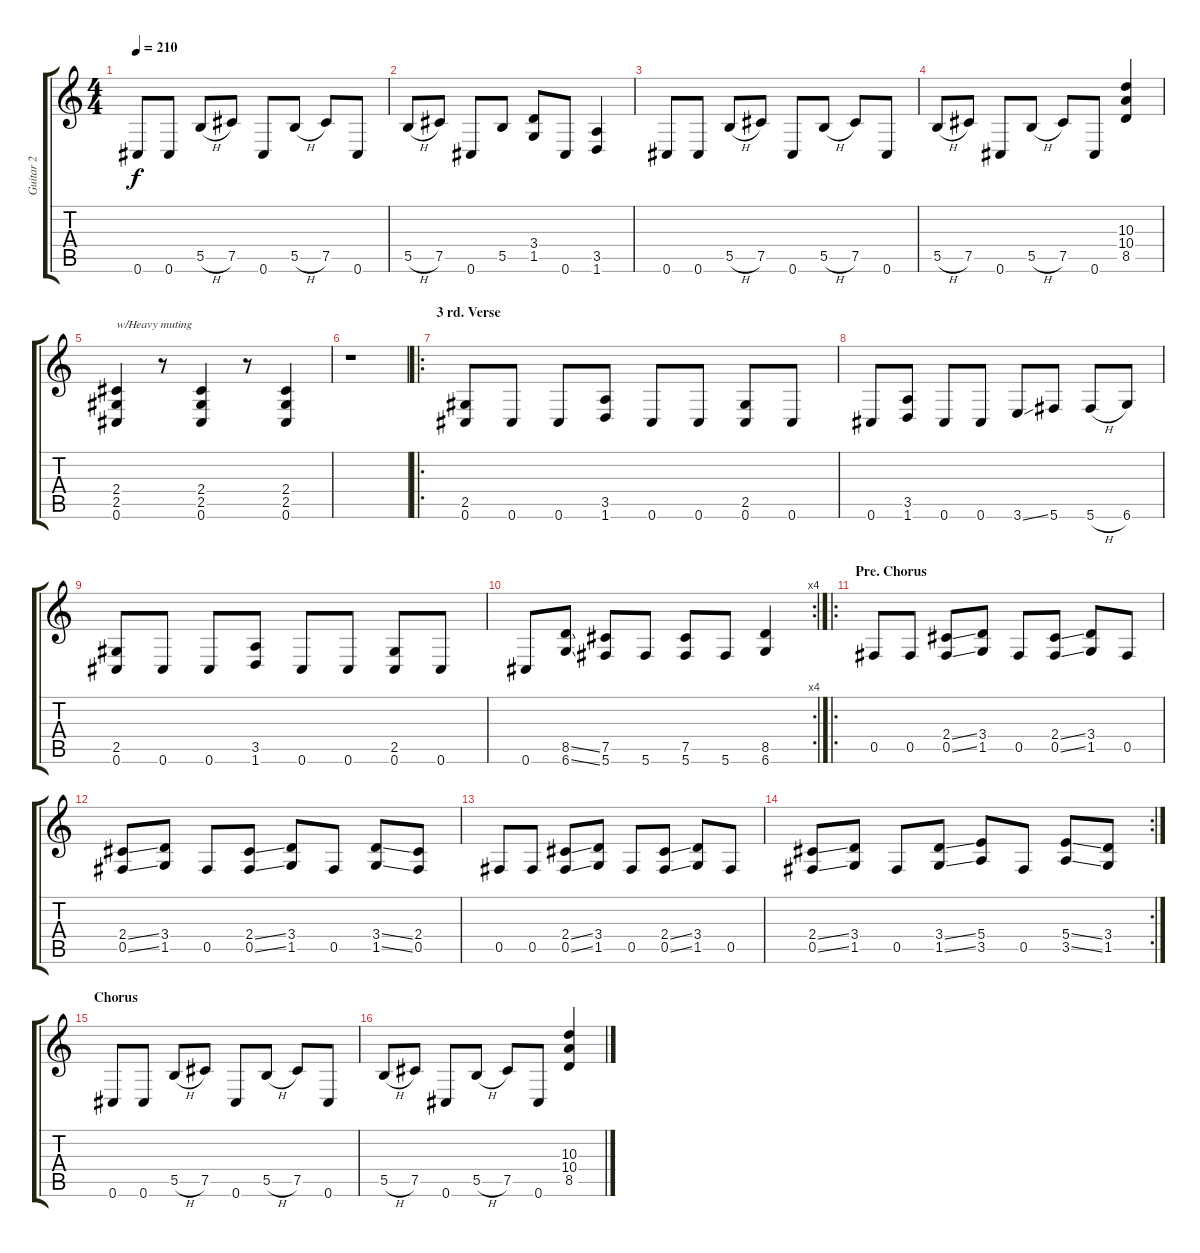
\track ("Guitar 2" "Guitar 2") {instrument overdrivenguitar}
\staff {score tabs}
\tuning (Db4 Ab3 E3 B2 Gb2 Db2) {hide}
\ts (4 4)
\tempo 210
\clef g2
\ks c
0.6.8{dy f} 0.6.8 5.5{h}.8 7.5.8 0.6.8 5.5{h}.8 7.5.8 0.6.8 |
5.5{h}.8 7.5.8 0.6.8 5.5.8 (3.4 1.5).8 0.6.8 (3.5 1.6).4 |
0.6.8 0.6.8 5.5{h}.8 7.5.8 0.6.8 5.5{h}.8 7.5.8 0.6.8 |
5.5{h}.8 7.5.8 0.6.8 5.5{h}.8 7.5.8 0.6.8 (10.3 10.4 8.5).4 |
(2.4 2.5 0.6).4{txt "w/Heavy muting"} r.8 (2.4 2.5 0.6).4 r.8 (2.4 2.5 0.6).4 |
r.1 |
\ro
\section ("" "3 rd. Verse")
(2.5 0.6).8 0.6.8 0.6.8 (3.5 1.6).8 0.6.8 0.6.8 (2.5 0.6).8 0.6.8 |
0.6.8 (3.5 1.6).8 0.6.8 0.6.8 3.6{ss}.8 5.6.8 5.6{h}.8 6.6.8 |
(2.5 0.6).8 0.6.8 0.6.8 (3.5 1.6).8 0.6.8 0.6.8 (2.5 0.6).8 0.6.8 |
\rc 4
0.6.8 (8.5{ss} 6.6{ss}).8 (7.5 5.6).8 5.6.8 (7.5 5.6).8 5.6.8 (8.5 6.6).4 |
\ro
\section ("" "Pre. Chorus")
0.5.8 0.5.8 (2.4{ss} 0.5{ss}).8 (3.4 1.5).8 0.5.8 (2.4{ss} 0.5{ss}).8 (3.4 1.5).8 0.5.8 |
(2.4{ss} 0.5{ss}).8 (3.4 1.5).8 0.5.8 (2.4{ss} 0.5{ss}).8 (3.4 1.5).8 0.5.8 (3.4{ss} 1.5{ss}).8 (2.4 0.5).8 |
0.5.8 0.5.8 (2.4{ss} 0.5{ss}).8 (3.4 1.5).8 0.5.8 (2.4{ss} 0.5{ss}).8 (3.4 1.5).8 0.5.8 |
\rc 2
(2.4{ss} 0.5{ss}).8 (3.4 1.5).8 0.5.8 (3.4{ss} 1.5{ss}).8 (5.4 3.5).8 0.5.8 (5.4{ss} 3.5{ss}).8 (3.4 1.5).8 |
\section ("" "Chorus")
0.6.8 0.6.8 5.5{h}.8 7.5.8 0.6.8 5.5{h}.8 7.5.8 0.6.8 |
5.5{h}.8 7.5.8 0.6.8 5.5{h}.8 7.5.8 0.6.8 (10.3 10.4 8.5).4
